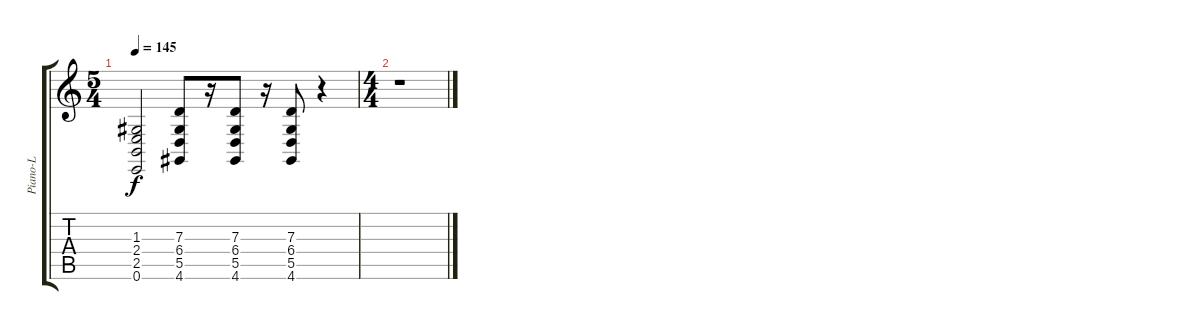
\track ("Piano-L" "Piano-L") {instrument acousticgrandpiano}
\staff {score tabs}
\tuning (E4 B3 G3 D3 A2 E2) {hide}
\ts (5 4)
\tempo 145
\clef g2
\ks c
(1.3 2.4 2.5 0.6).2{dy f} (7.3 6.4 5.5 4.6).8 r.16 (7.3 6.4 5.5 4.6).8 r.16 (7.3 6.4 5.5 4.6).8 r.4 |
\ts (4 4)
r.1
